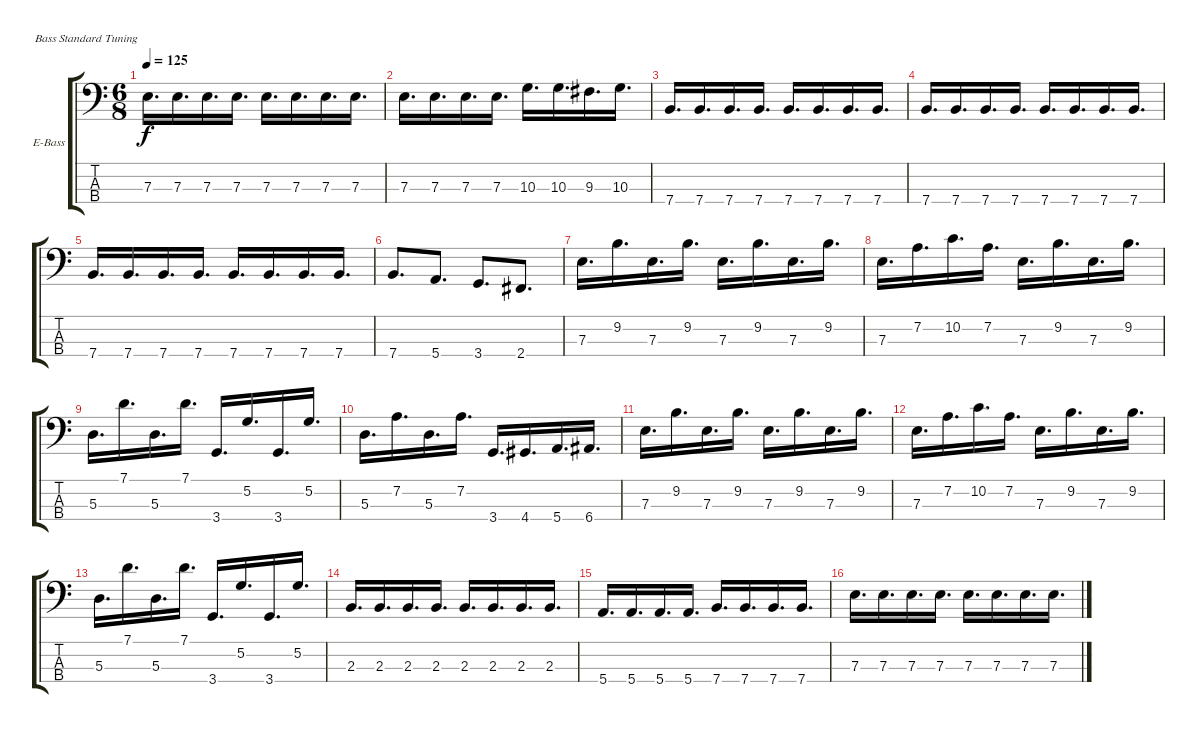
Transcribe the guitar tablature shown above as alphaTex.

\defaultSystemsLayout 4
\bracketExtendMode groupsimilarinstruments
\firstSystemTrackNameOrientation horizontal
\otherSystemsTrackNameOrientation horizontal
\track ("Electric Bass" "E-Bass") {instrument electricbassfinger}
\staff {score tabs}
\tuning (G2 D2 A1 E1)
\ts (6 8)
\tempo 125
\clef f4
\scale
0.333333
\ks c
7.3.16{d dy f} 7.3.16{d} 7.3.16{d} 7.3.16{d} 7.3.16{d} 7.3.16{d} 7.3.16{d} 7.3.16{d} |
\scale
0.333333 7.3.16{d} 7.3.16{d} 7.3.16{d} 7.3.16{d} 10.3.16{d} 10.3.16{d} 9.3.16{d} 10.3.16{d} |
\scale
0.333333 7.4.16{d} 7.4.16{d} 7.4.16{d} 7.4.16{d} 7.4.16{d} 7.4.16{d} 7.4.16{d} 7.4.16{d} |
\scale
0.333333 7.4.16{d} 7.4.16{d} 7.4.16{d} 7.4.16{d} 7.4.16{d} 7.4.16{d} 7.4.16{d} 7.4.16{d} |
\scale
0.333333 7.4.16{d} 7.4.16{d} 7.4.16{d} 7.4.16{d} 7.4.16{d} 7.4.16{d} 7.4.16{d} 7.4.16{d} |
\scale
0.333333 7.4.8{d} 5.4.8{d} 3.4.8{d} 2.4.8{d} |
\scale
0.333333 7.3.16{d} 9.2.16{d} 7.3.16{d} 9.2.16{d} 7.3.16{d} 9.2.16{d} 7.3.16{d} 9.2.16{d} |
\scale
0.333333 7.3.16{d} 7.2.16{d} 10.2.16{d} 7.2.16{d} 7.3.16{d} 9.2.16{d} 7.3.16{d} 9.2.16{d} |
\scale
0.333333 5.3.16{d} 7.1.16{d} 5.3.16{d} 7.1.16{d} 3.4.16{d} 5.2.16{d} 3.4.16{d} 5.2.16{d} |
\scale
0.333333 5.3.16{d} 7.2.16{d} 5.3.16{d} 7.2.16{d} 3.4.16{d} 4.4.16{d} 5.4.16{d} 6.4.16{d} |
\scale
0.333333 7.3.16{d} 9.2.16{d} 7.3.16{d} 9.2.16{d} 7.3.16{d} 9.2.16{d} 7.3.16{d} 9.2.16{d} |
\scale
0.333333 7.3.16{d} 7.2.16{d} 10.2.16{d} 7.2.16{d} 7.3.16{d} 9.2.16{d} 7.3.16{d} 9.2.16{d} |
\scale
0.333333 5.3.16{d} 7.1.16{d} 5.3.16{d} 7.1.16{d} 3.4.16{d} 5.2.16{d} 3.4.16{d} 5.2.16{d} |
\scale
0.333333 2.3.16{d} 2.3.16{d} 2.3.16{d} 2.3.16{d} 2.3.16{d} 2.3.16{d} 2.3.16{d} 2.3.16{d} |
\scale
0.333333 5.4.16{d} 5.4.16{d} 5.4.16{d} 5.4.16{d} 7.4.16{d} 7.4.16{d} 7.4.16{d} 7.4.16{d} |
\scale
0.333333 7.3.16{d} 7.3.16{d} 7.3.16{d} 7.3.16{d} 7.3.16{d} 7.3.16{d} 7.3.16{d} 7.3.16{d}
